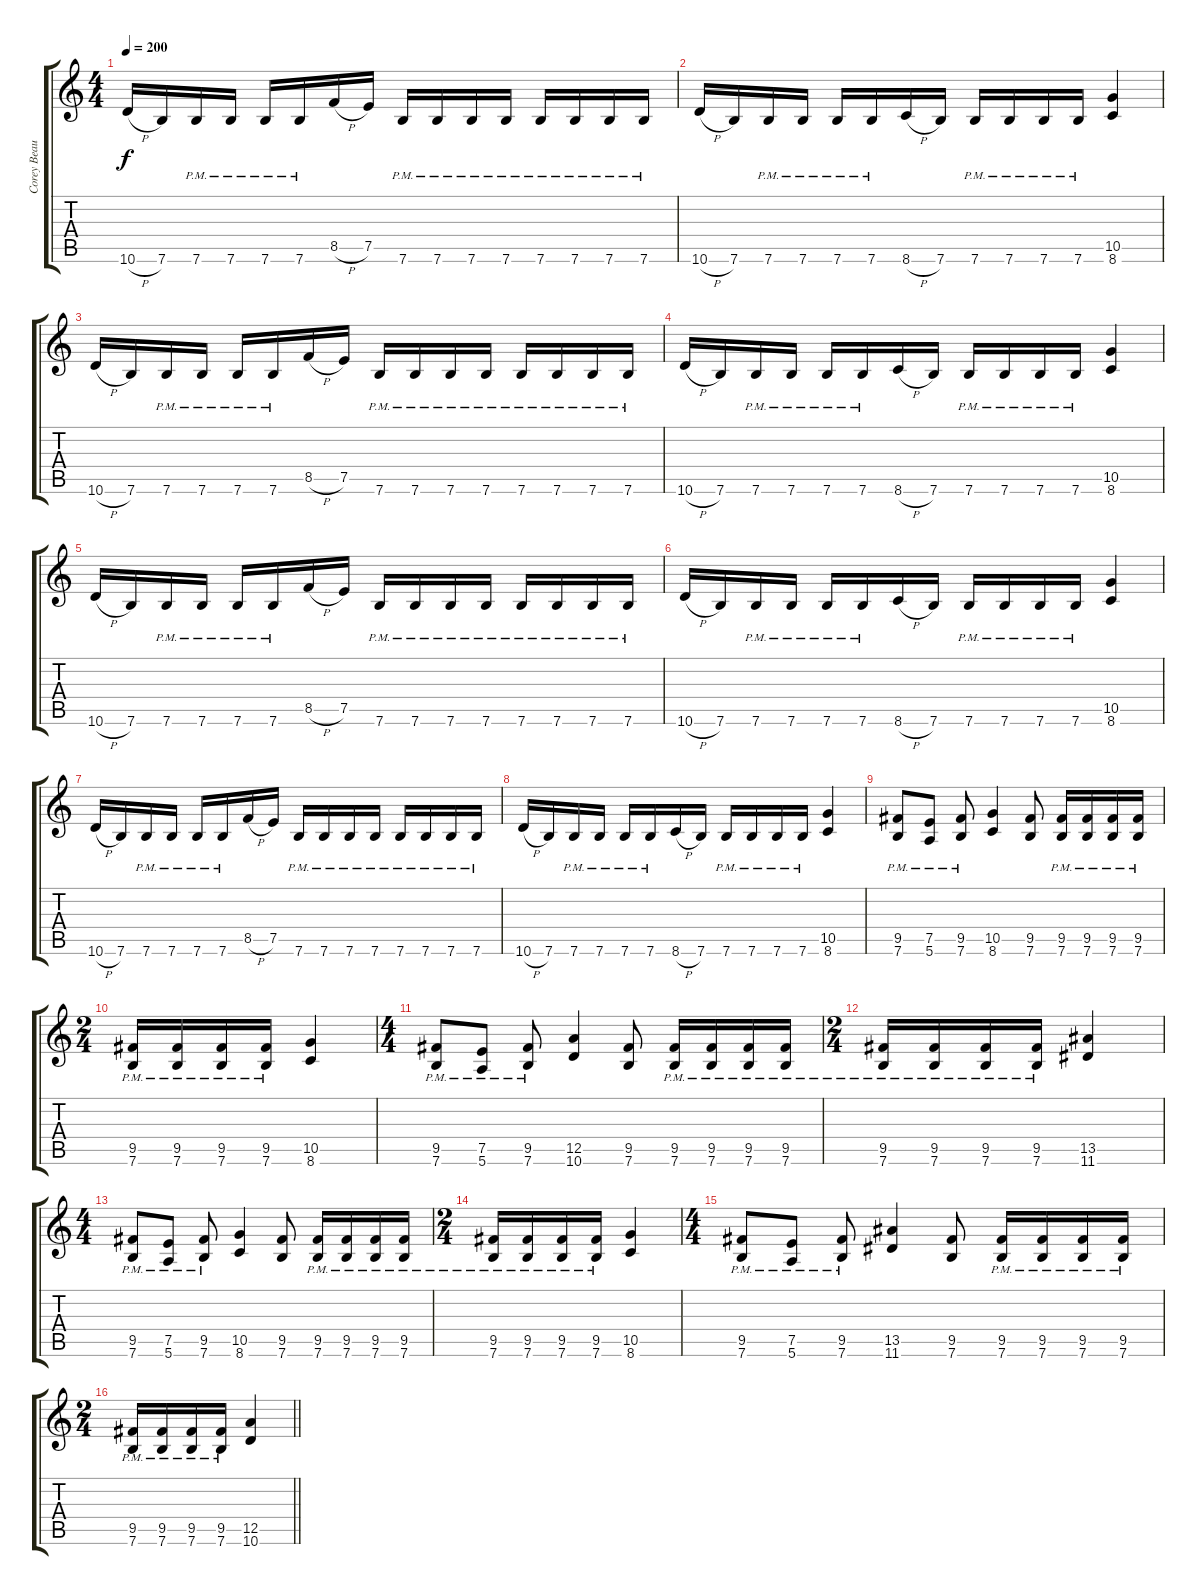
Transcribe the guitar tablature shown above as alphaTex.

\track ("Corey Beaulieu" "Corey Beau") {instrument distortionguitar}
\staff {score tabs}
\tuning (E4 B3 G3 D3 A2 E2) {hide}
\ts (4 4)
\tempo 200
\clef g2
\ks c
10.6{h}.16{dy f} 7.6.16 7.6{pm}.16 7.6{pm}.16 7.6{pm}.16 7.6{pm}.16 8.5{h}.16 7.5.16 7.6{pm}.16 7.6{pm}.16 7.6{pm}.16 7.6{pm}.16 7.6{pm}.16 7.6{pm}.16 7.6{pm}.16 7.6{pm}.16 |
10.6{h}.16 7.6.16 7.6{pm}.16 7.6{pm}.16 7.6{pm}.16 7.6{pm}.16 8.6{h}.16 7.6.16 7.6{pm}.16 7.6{pm}.16 7.6{pm}.16 7.6{pm}.16 (10.5 8.6).4 |
10.6{h}.16 7.6.16 7.6{pm}.16 7.6{pm}.16 7.6{pm}.16 7.6{pm}.16 8.5{h}.16 7.5.16 7.6{pm}.16 7.6{pm}.16 7.6{pm}.16 7.6{pm}.16 7.6{pm}.16 7.6{pm}.16 7.6{pm}.16 7.6{pm}.16 |
10.6{h}.16 7.6.16 7.6{pm}.16 7.6{pm}.16 7.6{pm}.16 7.6{pm}.16 8.6{h}.16 7.6.16 7.6{pm}.16 7.6{pm}.16 7.6{pm}.16 7.6{pm}.16 (10.5 8.6).4 |
10.6{h}.16 7.6.16 7.6{pm}.16 7.6{pm}.16 7.6{pm}.16 7.6{pm}.16 8.5{h}.16 7.5.16 7.6{pm}.16 7.6{pm}.16 7.6{pm}.16 7.6{pm}.16 7.6{pm}.16 7.6{pm}.16 7.6{pm}.16 7.6{pm}.16 |
10.6{h}.16 7.6.16 7.6{pm}.16 7.6{pm}.16 7.6{pm}.16 7.6{pm}.16 8.6{h}.16 7.6.16 7.6{pm}.16 7.6{pm}.16 7.6{pm}.16 7.6{pm}.16 (10.5 8.6).4 |
10.6{h}.16 7.6.16 7.6{pm}.16 7.6{pm}.16 7.6{pm}.16 7.6{pm}.16 8.5{h}.16 7.5.16 7.6{pm}.16 7.6{pm}.16 7.6{pm}.16 7.6{pm}.16 7.6{pm}.16 7.6{pm}.16 7.6{pm}.16 7.6{pm}.16 |
10.6{h}.16 7.6.16 7.6{pm}.16 7.6{pm}.16 7.6{pm}.16 7.6{pm}.16 8.6{h}.16 7.6.16 7.6{pm}.16 7.6{pm}.16 7.6{pm}.16 7.6{pm}.16 (10.5 8.6).4 |
(9.5{pm} 7.6{pm}).8 (7.5{pm} 5.6{pm}).8 (9.5{pm} 7.6{pm}).8 (10.5 8.6).4 (9.5 7.6).8 (9.5{pm} 7.6{pm}).16 (9.5{pm} 7.6{pm}).16 (9.5{pm} 7.6{pm}).16 (9.5{pm} 7.6{pm}).16 |
\ts (2 4)
(9.5{pm} 7.6{pm}).16 (9.5{pm} 7.6{pm}).16 (9.5{pm} 7.6{pm}).16 (9.5{pm} 7.6{pm}).16 (10.5 8.6).4 |
\ts (4 4)
(9.5{pm} 7.6{pm}).8 (7.5{pm} 5.6{pm}).8 (9.5{pm} 7.6{pm}).8 (12.5 10.6).4 (9.5 7.6).8 (9.5{pm} 7.6{pm}).16 (9.5{pm} 7.6{pm}).16 (9.5{pm} 7.6{pm}).16 (9.5{pm} 7.6{pm}).16 |
\ts (2 4)
(9.5{pm} 7.6{pm}).16 (9.5{pm} 7.6{pm}).16 (9.5{pm} 7.6{pm}).16 (9.5{pm} 7.6{pm}).16 (13.5 11.6).4 |
\ts (4 4)
(9.5{pm} 7.6{pm}).8 (7.5{pm} 5.6{pm}).8 (9.5{pm} 7.6{pm}).8 (10.5 8.6).4 (9.5 7.6).8 (9.5{pm} 7.6{pm}).16 (9.5{pm} 7.6{pm}).16 (9.5{pm} 7.6{pm}).16 (9.5{pm} 7.6{pm}).16 |
\ts (2 4)
(9.5{pm} 7.6{pm}).16 (9.5{pm} 7.6{pm}).16 (9.5{pm} 7.6{pm}).16 (9.5{pm} 7.6{pm}).16 (10.5 8.6).4 |
\ts (4 4)
(9.5{pm} 7.6{pm}).8 (7.5{pm} 5.6{pm}).8 (9.5{pm} 7.6{pm}).8 (13.5 11.6).4 (9.5 7.6).8 (9.5{pm} 7.6{pm}).16 (9.5{pm} 7.6{pm}).16 (9.5{pm} 7.6{pm}).16 (9.5{pm} 7.6{pm}).16 |
\ts (2 4)
\barLineRight lightlight
(9.5{pm} 7.6{pm}).16 (9.5{pm} 7.6{pm}).16 (9.5{pm} 7.6{pm}).16 (9.5{pm} 7.6{pm}).16 (12.5 10.6).4
